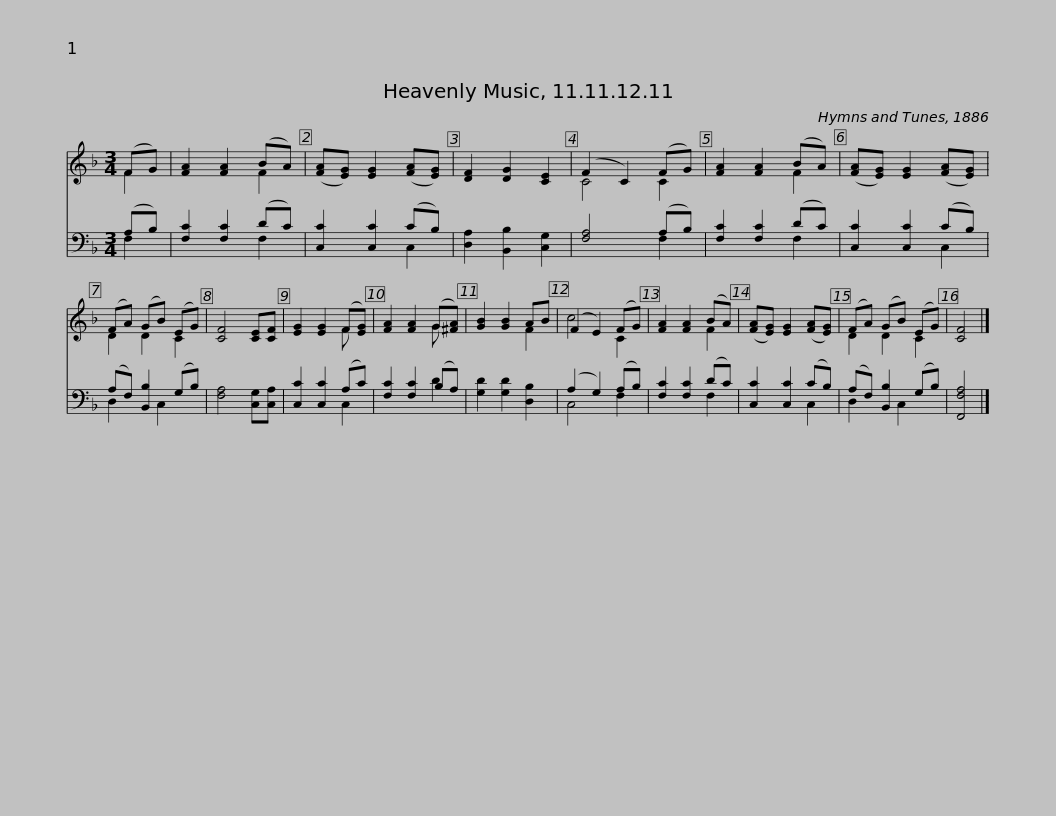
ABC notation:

X:1
%%score ( 1 2 ) ( 3 4 )
L:1/8
M:3/4
I:linebreak $
K:F
V:1 treble
V:2 treble
V:3 bass
V:4 bass
V:1
 (FG) | [FA]2 [FA]2 (BA) | ([FA][EG]) [EG]2 ([FA][EG]) | [DF]2 [DG]2 [CE]2 | (F2 C2) (FG) | %5
 [FA]2 [FA]2 (BA) | ([FA][EG]) [EG]2 ([FA][EG]) |$ (FA) (GB) (EG) | [CF]4 [CE][CF] | [EG]2 [EG]2 (F[EG]) | %10
 [FA]2 [FA]2 (G[^FA]) | [GB]2 [GB]2 AB | (F2 E2) (FG) |$ [FA]2 [FA]2 (BA) | ([FA][EG]) [EG]2 ([FA][EG]) | %15
 (FA) (GB) (EG) | [CF]4 |] %17
V:2
 F2 | x4 F2 | x6 | x6 | C4 C2 | %5
 x4 F2 | x6 |$ D2 D2 C2 | x6 | x4 F x | %10
 x4 G x | x4 F2 | c4 C2 |$ x4 F2 | x6 | %15
 D2 D2 C2 | x4 |] %17
V:3
 (A,B,) | [F,C]2 [F,C]2 (DC) | [C,C]2 [C,C]2 (CB,) | [D,A,]2 [B,,B,]2 [C,G,]2 | [F,A,]4 (A,B,) | %5
 [F,C]2 [F,C]2 (DC) | [C,C]2 [C,C]2 (CB,) |$ (A,F,) [B,,B,]2 (G,B,) | [F,A,]4 [C,G,][C,A,] | [C,C]2 [C,C]2 (A,C) | %10
 [F,C]2 [F,C]2 (B,A,) | [G,D]2 [G,D]2 [D,B,]2 | (A,2 G,2) (A,B,) |$ [F,C]2 [F,C]2 (DC) | [C,C]2 [C,C]2 (CB,) | %15
 (A,F,) [B,,B,]2 (G,B,) | [F,,F,A,]4 |] %17
V:4
 F,2 | x4 F,2 | x4 C,2 | x6 | x4 F,2 | %5
 x4 F,2 | x4 C,2 |$ D,2 x C,2 x | x6 | x4 C,2 | %10
 x4 D2 | x6 | C,4 F,2 |$ x4 F,2 | x4 C,2 | %15
 D,2 x C,2 x | x4 |] %17
